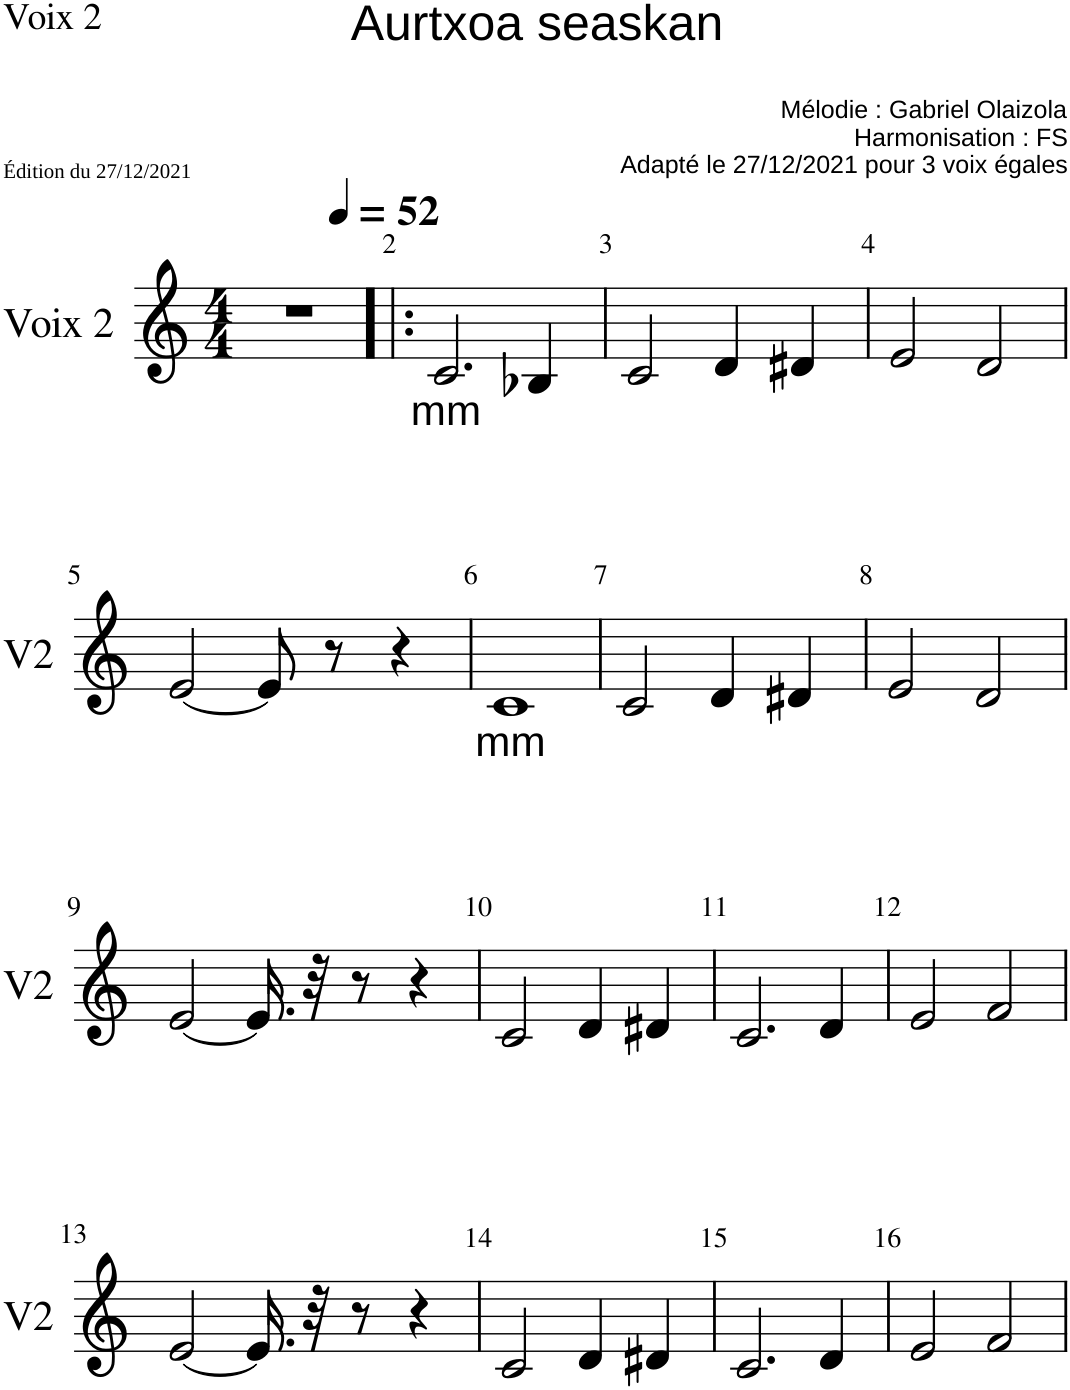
**kern	**text
*part1	*part1
*staff1	*staff1
*I"Voix 2	*
*I'V2	*
*clefG2	*
*k[]	*
*M4/4	*
=1	=1
*^	*
1r	2ryy	.
.	8ryy	.
*MM52	*	*
.	4.ryy	.
=2!|:	=2!|:	=2!|:
!	!	!LO:LY:b
*v	*v	*
2.c/	mm
4B-X/	.
=3	=3
2c/	.
4d/	.
4d#X/	.
=4	=4
2e/	.
2d/	.
!!LO:LB:g=z
=5	=5
[2e/	.
8e/]	.
8r	.
4r	.
=6	=6
!	!LO:LY:b
1c	mm
=7	=7
2c/	.
4d/	.
4d#X/	.
=8	=8
2e/	.
2d/	.
!!LO:LB:g=z
=9	=9
[2e/	.
16.e/]	.
32r	.
8r	.
4r	.
=10	=10
2c/	.
4d/	.
4d#X/	.
=11	=11
2.c/	.
4d/	.
=12	=12
2e/	.
2f/	.
!!LO:LB:g=z
=13	=13
[2e/	.
16.e/]	.
32r	.
8r	.
4r	.
=14	=14
2c/	.
4d/	.
4d#X/	.
=15	=15
2.c/	.
4d/	.
=16	=16
2e/	.
2f/	.
=	=
*-	*-
